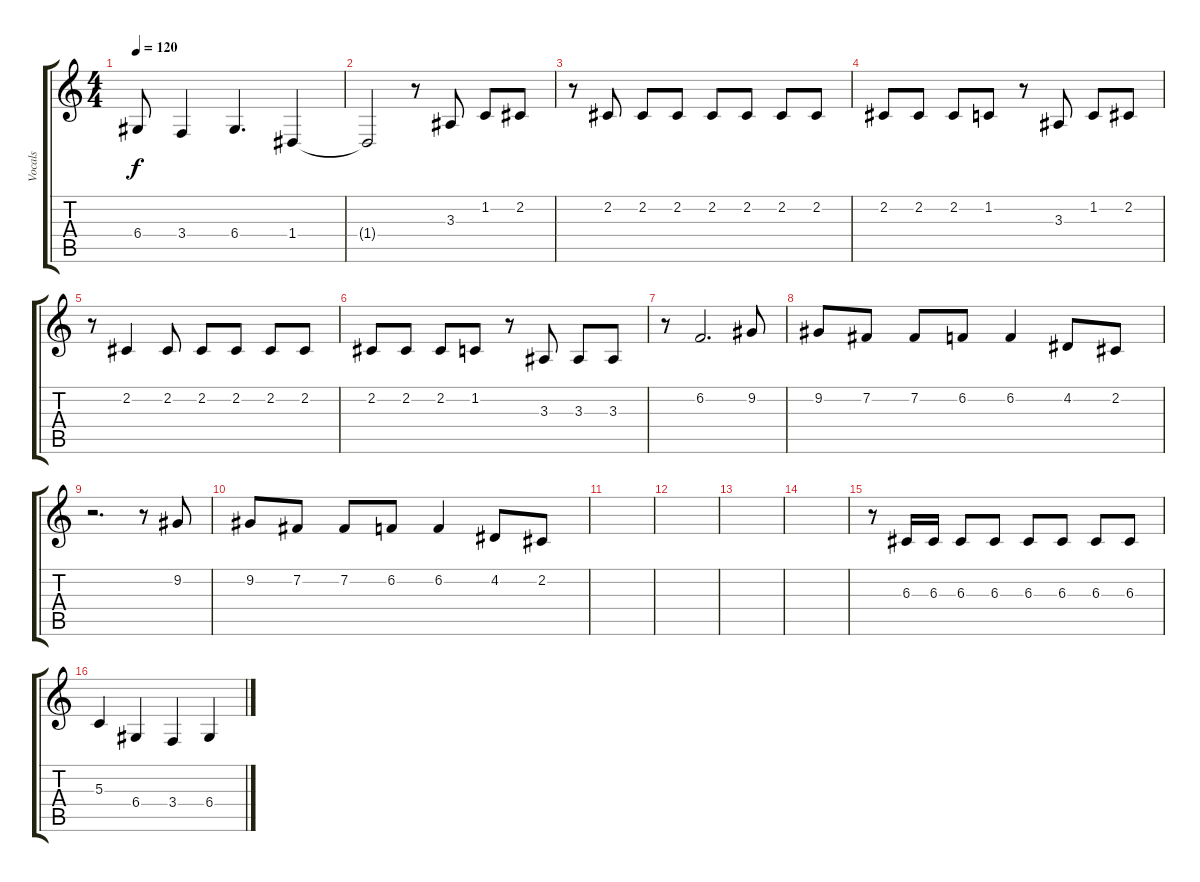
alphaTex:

\track ("Vocals" "Vocals") {instrument oboe}
\staff {score tabs}
\tuning (E4 B3 G3 D3 A2 E2) {hide}
\ts (4 4)
\tempo 120
\clef g2
\ks c
6.4.8{dy f} 3.4.4 6.4.4{d} 1.4.4 |
1.4{t}.2 r.8 3.3.8 1.2.8 2.2.8 |
r.8 2.2.8 2.2.8 2.2.8 2.2.8 2.2.8 2.2.8 2.2.8 |
2.2.8 2.2.8 2.2.8 1.2.8 r.8 3.3.8 1.2.8 2.2.8 |
r.8 2.2.4 2.2.8 2.2.8 2.2.8 2.2.8 2.2.8 |
2.2.8 2.2.8 2.2.8 1.2.8 r.8 3.3.8 3.3.8 3.3.8 |
r.8 6.2.2{d} 9.2.8 |
9.2.8 7.2.8 7.2.8 6.2.8 6.2.4 4.2.8 2.2.8 |
r.2{d} r.8 9.2.8 |
9.2.8 7.2.8 7.2.8 6.2.8 6.2.4 4.2.8 2.2.8 |
|
|
|
|
r.8 6.3.16 6.3.16 6.3.8 6.3.8 6.3.8 6.3.8 6.3.8 6.3.8 |
5.3.4 6.4.4 3.4.4 6.4.4
